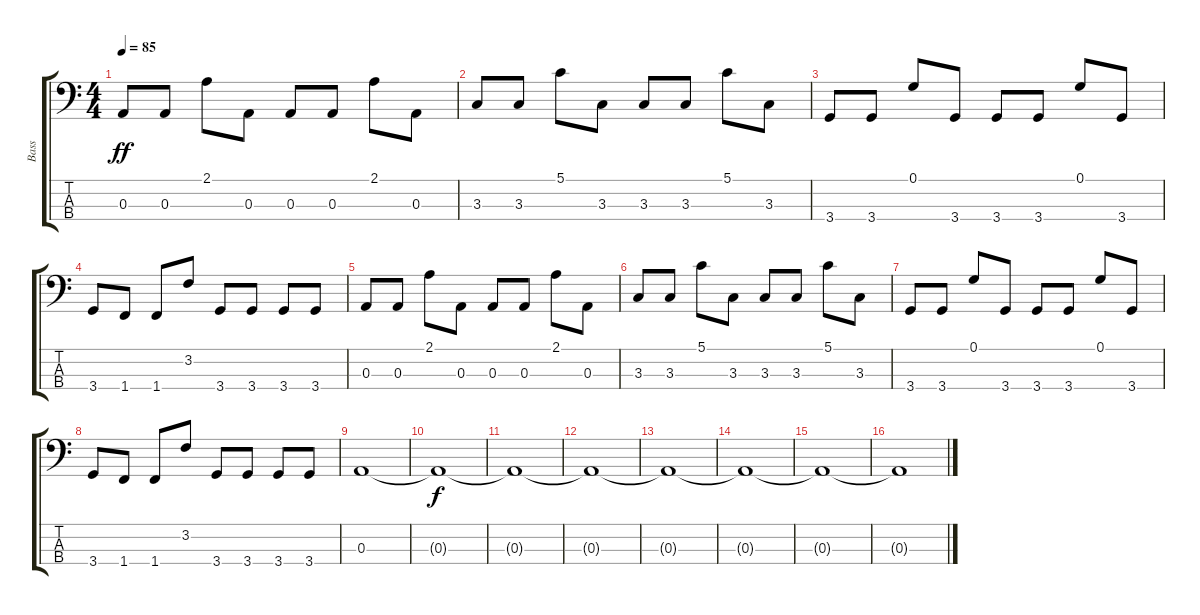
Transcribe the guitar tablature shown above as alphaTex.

\track ("Bass" "Bass") {instrument electricbassfinger}
\staff {score tabs}
\tuning (G2 D2 A1 E1) {hide}
\ts (4 4)
\tempo 85
\clef f4
\ks c
0.3.8{dy ff} 0.3.8 2.1.8 0.3.8 0.3.8 0.3.8 2.1.8 0.3.8 |
3.3.8 3.3.8 5.1.8 3.3.8 3.3.8 3.3.8 5.1.8 3.3.8 |
3.4.8 3.4.8 0.1.8 3.4.8 3.4.8 3.4.8 0.1.8 3.4.8 |
3.4.8 1.4.8 1.4.8 3.2.8 3.4.8 3.4.8 3.4.8 3.4.8 |
0.3.8 0.3.8 2.1.8 0.3.8 0.3.8 0.3.8 2.1.8 0.3.8 |
3.3.8 3.3.8 5.1.8 3.3.8 3.3.8 3.3.8 5.1.8 3.3.8 |
3.4.8 3.4.8 0.1.8 3.4.8 3.4.8 3.4.8 0.1.8 3.4.8 |
3.4.8 1.4.8 1.4.8 3.2.8 3.4.8 3.4.8 3.4.8 3.4.8 |
0.3.1 |
0.3{t}.1{dy f} |
0.3{t}.1 |
0.3{t}.1 |
0.3{t}.1 |
0.3{t}.1 |
0.3{t}.1 |
0.3{t}.1
